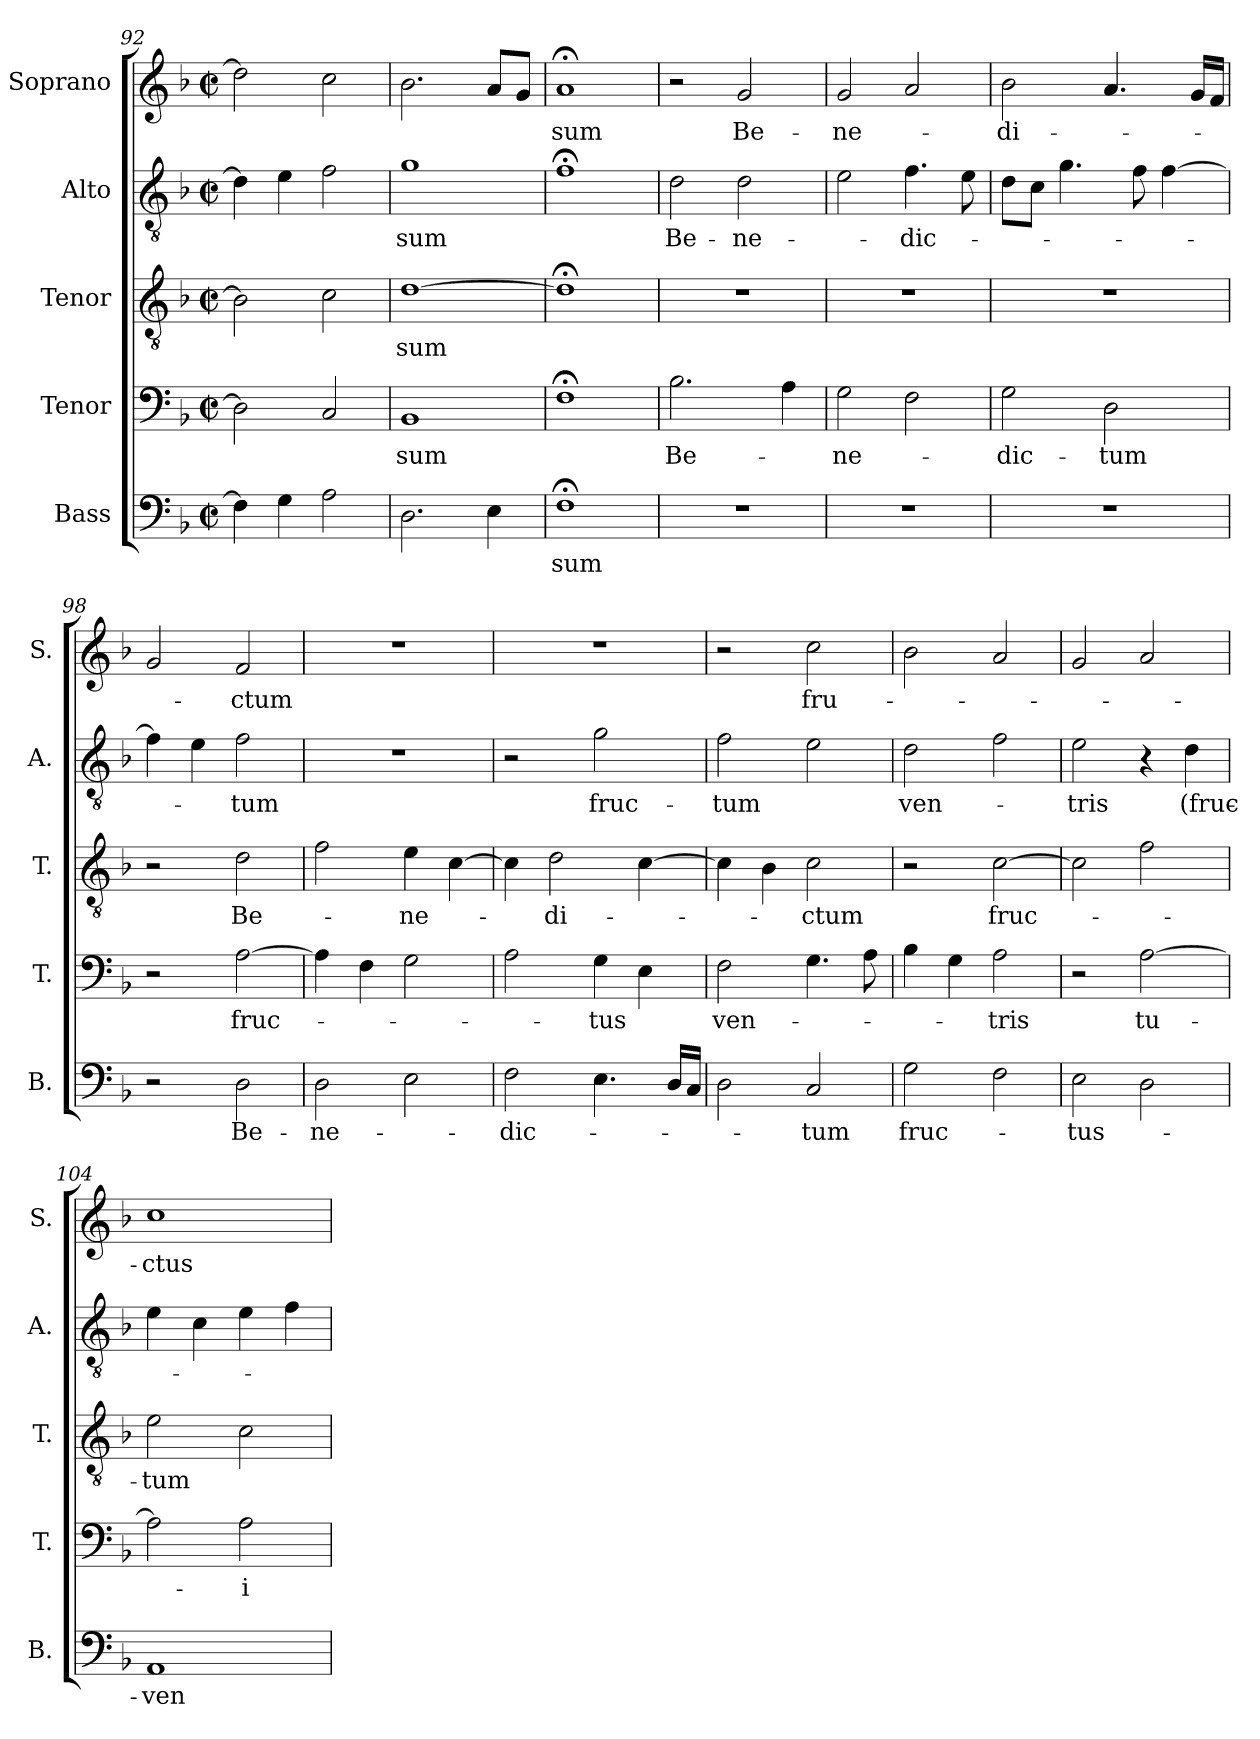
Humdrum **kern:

**kern	**text	**kern	**text	**kern	**text	**kern	**text	**kern	**text
*part5	*part5	*part4	*part4	*part3	*part3	*part2	*part2	*part1	*part1
*staff5	*staff5	*staff4	*staff4	*staff3	*staff3	*staff2	*staff2	*staff1	*staff1
*I"Bass	*	*I"Tenor	*	*I"Tenor	*	*I"Alto	*	*I"Soprano	*
*I'B.	*	*I'T.	*	*I'T.	*	*I'A.	*	*I'S.	*
*clefF4	*	*clefF4	*	*clefGv2	*	*clefGv2	*	*clefG2	*
*k[b-]	*	*k[b-]	*	*k[b-]	*	*k[b-]	*	*k[b-]	*
*M2/2	*	*M2/2	*	*M2/2	*	*M2/2	*	*M2/2	*
*met(c|)	*	*met(c|)	*	*met(c|)	*	*met(c|)	*	*met(c|)	*
=92	=92	=92	=92	=92	=92	=92	=92	=92	=92
4F\]	.	2D\]	.	2B-\]	.	4d\]	.	2dd\]	.
4G\	.	.	.	.	.	4e\	.	.	.
2A\	.	2C/	.	2c\	.	2f\	.	2cc\	.
=93	=93	=93	=93	=93	=93	=93	=93	=93	=93
!	!	!	!LO:LY:b	!	!LO:LY:b	!	!LO:LY:b	!	!
2.D\	.	1BB-	sum	[1d	-sum	1g	-sum	2.b-\	.
4E\	.	.	.	.	.	.	.	8a/L	.
.	.	.	.	.	.	.	.	8g/J	.
!!LO:PB:g=z
=94	=94	=94	=94	=94	=94	=94	=94	=94	=94
!	!LO:LY:b	!	!	!	!	!	!	!	!LO:LY:b
1F;<	sum	1F;<	.	1d;<]	.	1f;<	.	1a;<	sum
=95	=95	=95	=95	=95	=95	=95	=95	=95	=95
!	!	!	!LO:LY:b	!	!	!	!LO:LY:b	!	!
1r	.	2.B-\	Be-	1r	.	2d\	Be-	2r	.
!	!	!	!	!	!	!	!LO:LY:b	!	!LO:LY:b
.	.	.	.	.	.	2d\	-ne-	2g/	Be-
.	.	4A\	.	.	.	.	.	.	.
=96	=96	=96	=96	=96	=96	=96	=96	=96	=96
!	!	!	!LO:LY:b	!	!	!	!	!	!LO:LY:b
1r	.	2G\	-ne-	1r	.	2e\	.	2g/	-ne-
!	!	!	!	!	!	!	!LO:LY:b	!	!
.	.	2F\	.	.	.	4.f\	dic-	2a/	.
.	.	.	.	.	.	8e\	.	.	.
=97	=97	=97	=97	=97	=97	=97	=97	=97	=97
!	!	!	!LO:LY:b	!	!	!	!	!	!LO:LY:b
1r	.	2G\	-dic-	1r	.	8d\L	.	2b-\	-di-
.	.	.	.	.	.	8c\J	.	.	.
.	.	.	.	.	.	4.g\	.	.	.
!	!	!	!LO:LY:b	!	!	!	!	!	!
.	.	2D\	-tum	.	.	.	.	4.a/	.
.	.	.	.	.	.	8f\	.	.	.
.	.	.	.	.	.	[4f\	.	.	.
.	.	.	.	.	.	.	.	16g/LL	.
.	.	.	.	.	.	.	.	16f/JJ	.
=98	=98	=98	=98	=98	=98	=98	=98	=98	=98
2r	.	2r	.	2r	.	4f\]	.	2g/	.
.	.	.	.	.	.	4e\	.	.	.
!	!LO:LY:b	!	!LO:LY:b	!	!LO:LY:b	!	!LO:LY:b	!	!LO:LY:b
2D\	Be-	[2A\	fruc-	2d\	Be-	2f\	-tum	2f/	-ctum
=99	=99	=99	=99	=99	=99	=99	=99	=99	=99
!	!LO:LY:b	!	!	!	!	!	!	!	!
2D\	-ne-	4A\]	.	2f\	.	1r	.	1r	.
.	.	4F\	.	.	.	.	.	.	.
!	!	!	!	!	!LO:LY:b	!	!	!	!
2E\	.	2G\	.	4e\	ne-	.	.	.	.
.	.	.	.	[4c\	.	.	.	.	.
=100	=100	=100	=100	=100	=100	=100	=100	=100	=100
!	!LO:LY:b	!	!	!	!	!	!	!	!
2F\	-dic-	2A\	.	4c\]	.	2r	.	1r	.
!	!	!	!	!	!LO:LY:b	!	!	!	!
.	.	.	.	2d\	-di-	.	.	.	.
!	!	!	!LO:LY:b	!	!	!	!LO:LY:b	!	!
4.E\	.	4G\	-tus	.	.	2g\	fruc-	.	.
.	.	4E\	.	[4c\	.	.	.	.	.
16D/LL	.	.	.	.	.	.	.	.	.
16C/JJ	.	.	.	.	.	.	.	.	.
!!LO:LB:g=z
=101	=101	=101	=101	=101	=101	=101	=101	=101	=101
!	!	!	!LO:LY:b	!	!	!	!LO:LY:b	!	!
2D\	.	2F\	ven-	4c\]	.	2f\	-tum	2r	.
.	.	.	.	4B-\	.	.	.	.	.
!	!LO:LY:b	!	!	!	!LO:LY:b	!	!	!	!LO:LY:b
2C/	-tum	4.G\	.	2c\	-ctum	2e\	.	2cc\	fru-
.	.	8A\	.	.	.	.	.	.	.
=102	=102	=102	=102	=102	=102	=102	=102	=102	=102
!	!LO:LY:b	!	!	!	!	!	!LO:LY:b	!	!
2G\	fruc-	4B-\	.	2r	.	2d\	ven-	2b-\	.
.	.	4G\	.	.	.	.	.	.	.
!	!	!	!LO:LY:b	!	!LO:LY:b	!	!	!	!
2F\	.	2A\	-tris	[2c\	fruc-	2f\	.	2a/	.
=103	=103	=103	=103	=103	=103	=103	=103	=103	=103
!	!LO:LY:b	!	!	!	!	!	!LO:LY:b	!	!
2E\	-tus-	2r	.	2c\]	.	2e\	-tris	2g/	.
!	!	!	!LO:LY:b	!	!	!	!	!	!
2D\	.	[2A\	tu-	2f\	.	4r	.	2a/	.
!	!	!	!	!	!	!	!LO:LY:b	!	!
.	.	.	.	.	.	4d\	(fruc-	.	.
=104	=104	=104	=104	=104	=104	=104	=104	=104	=104
!	!LO:LY:b	!	!	!	!LO:LY:b	!	!	!	!LO:LY:b
1AA	-ven-	2A\]	.	2e\	-tum	4e\	.	1cc	-ctus
.	.	.	.	.	.	4c\	.	.	.
!	!	!	!LO:LY:b	!	!	!	!	!	!
.	.	2A\	-i-	2c\	.	4e\	.	.	.
.	.	.	.	.	.	4f\	.	.	.
=	=	=	=	=	=	=	=	=	=
*-	*-	*-	*-	*-	*-	*-	*-	*-	*-
